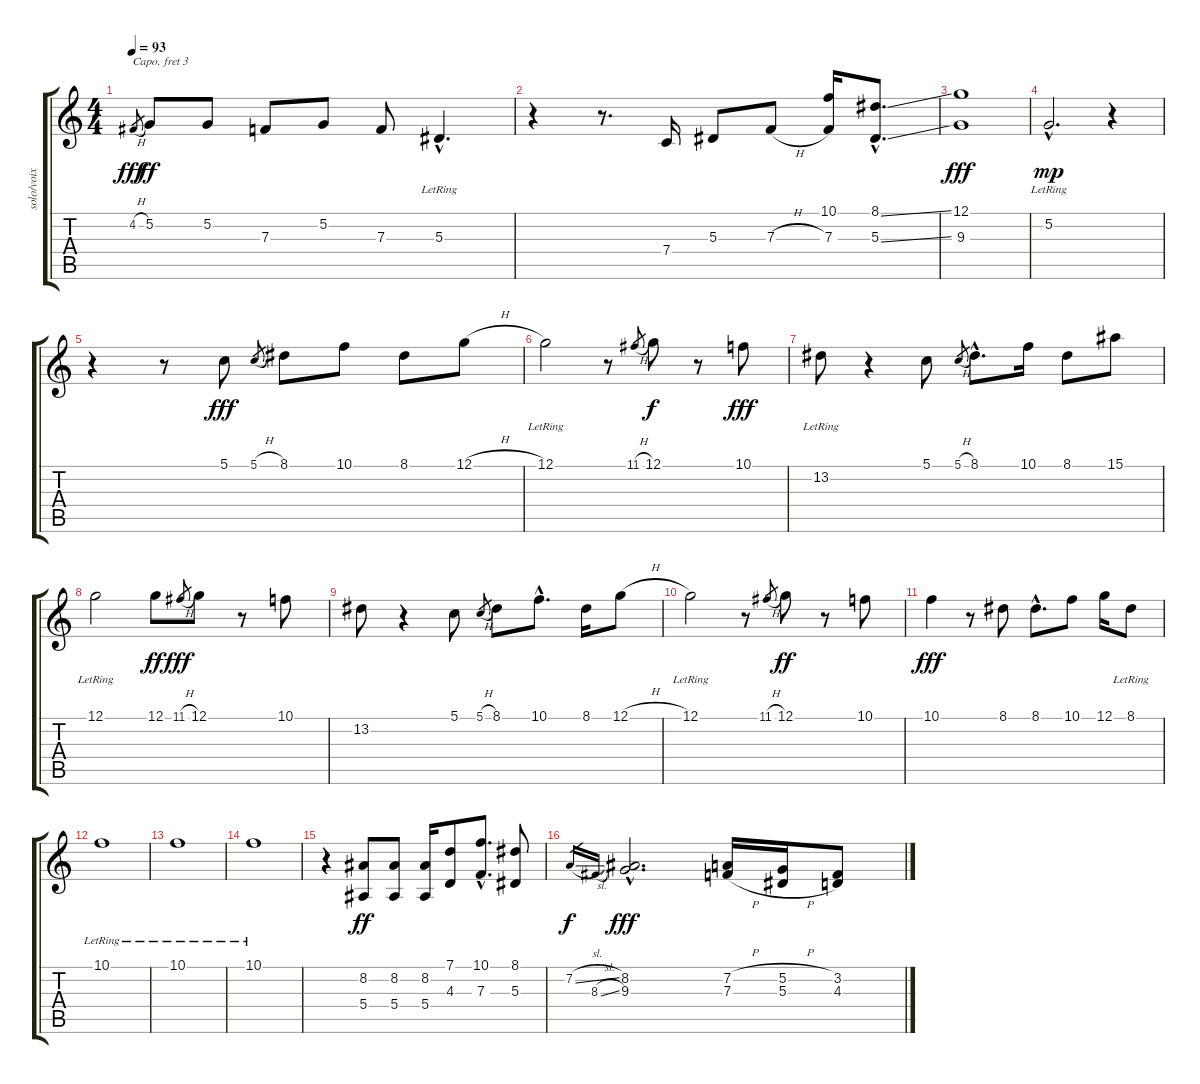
\track ("solo/voix" "solo/voix") {instrument acousticgrandpiano}
\staff {score tabs}
\capo 3
\tuning (E4 B3 G3 D3 A2 E2) {hide}
\ts (4 4)
\tempo 93
\clef g2
\ks c
4.2{h}.8{gr dy fff} 5.2.8{dy ff} 5.2.8 7.3.8 5.2.8 7.3.8 5.3{hac lr}.4{d} |
r.4 r.8{d} 7.4.16 5.3.8 7.3{h}.8 (10.1 7.3).16 (8.1{ss hac} 5.3{ss hac}).8{d} |
(12.1 9.3).1{dy fff} |
5.2{hac lr}.2{d dy mp} r.4 |
r.4{volume 16} r.8 5.1.8{dy fff} 5.1{h}.8{gr} 8.1.8 10.1.8 8.1.8 12.1{h}.8 |
12.1{lr}.2 r.8 11.1{h}.8{gr} 12.1.8{dy f} r.8 10.1.8{dy fff} |
13.2{lr}.8 r.4 5.1.8 5.1{h}.8{gr} 8.1{hac}.8{d} 10.1.16 8.1.8 15.1.8 |
12.1{lr}.2 12.1.8{dy ff} 11.1{h}.8{gr dy fff} 12.1.8 r.8 10.1.8 |
13.2.8 r.4 5.1.8 5.1{h}.8{gr} 8.1.8 10.1{hac}.8{d} 8.1.16 12.1{h}.8 |
12.1{lr}.2 r.8 11.1{h}.8{gr} 12.1.8{dy ff} r.8 10.1.8 |
10.1.4{dy fff} r.8 8.1.8 8.1{hac}.8{d} 10.1.8 12.1.16 8.1{lr}.8 |
10.1{lr}.1 |
10.1{lr}.1 |
10.1{lr}.1 |
r.4 (8.2 5.4).8{dy ff} (8.2 5.4).8 (8.2 5.4).16 (7.1 4.3).8 (10.1{hac} 7.3{hac}).8{d} (8.1 5.3).8 |
7.2{sl}.16{gr dy f} 8.3{sl}.16{gr} (8.2{hac} 9.3{hac}).2{d dy fff instrument acousticguitarnylon} (7.2{h} 7.3{h}).16 (5.2{h} 5.3{h}).16 (3.2{h} 4.3{h}).8
